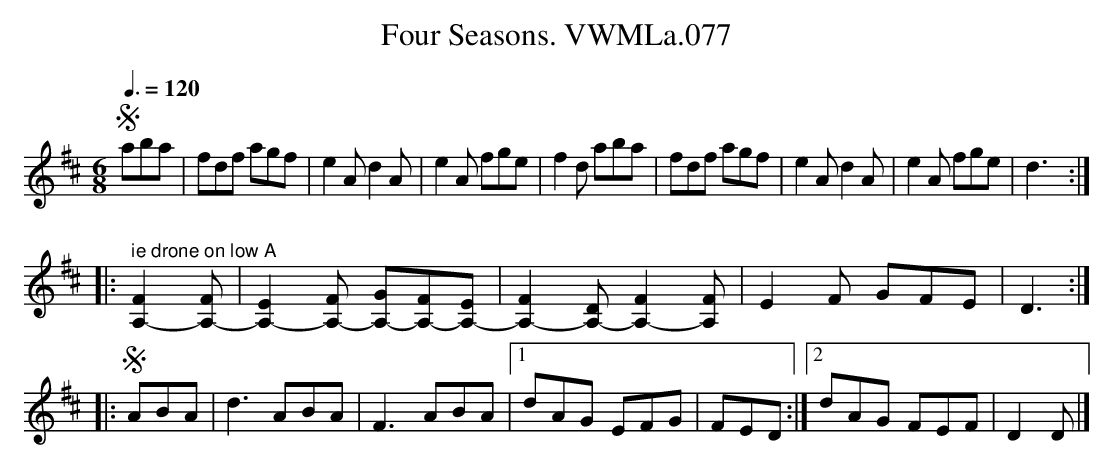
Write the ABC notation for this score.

X:1
T:Four Seasons. VWMLa.077
M:6/8
L:1/8
Q:3/8=120
K:D
!segno!aba|fdf agf|e2A d2A|e2A fge|f2d aba|\
fdf agf|e2A d2A|e2A fge|d3:|
|:"^ ie drone on low A"\
[A,2-F2][A,-F]|[A,2-E2][A,-F] [A,-G][A,-F][A,-E]|\
[A,2-F2][A,-D] [A,2-F2][A,F]|E2F GFE|D3:|
|:!segno! ABA|d3 ABA|F3 ABA|1dAG EFG|\
FED:|2dAG FEF|D2D|]
